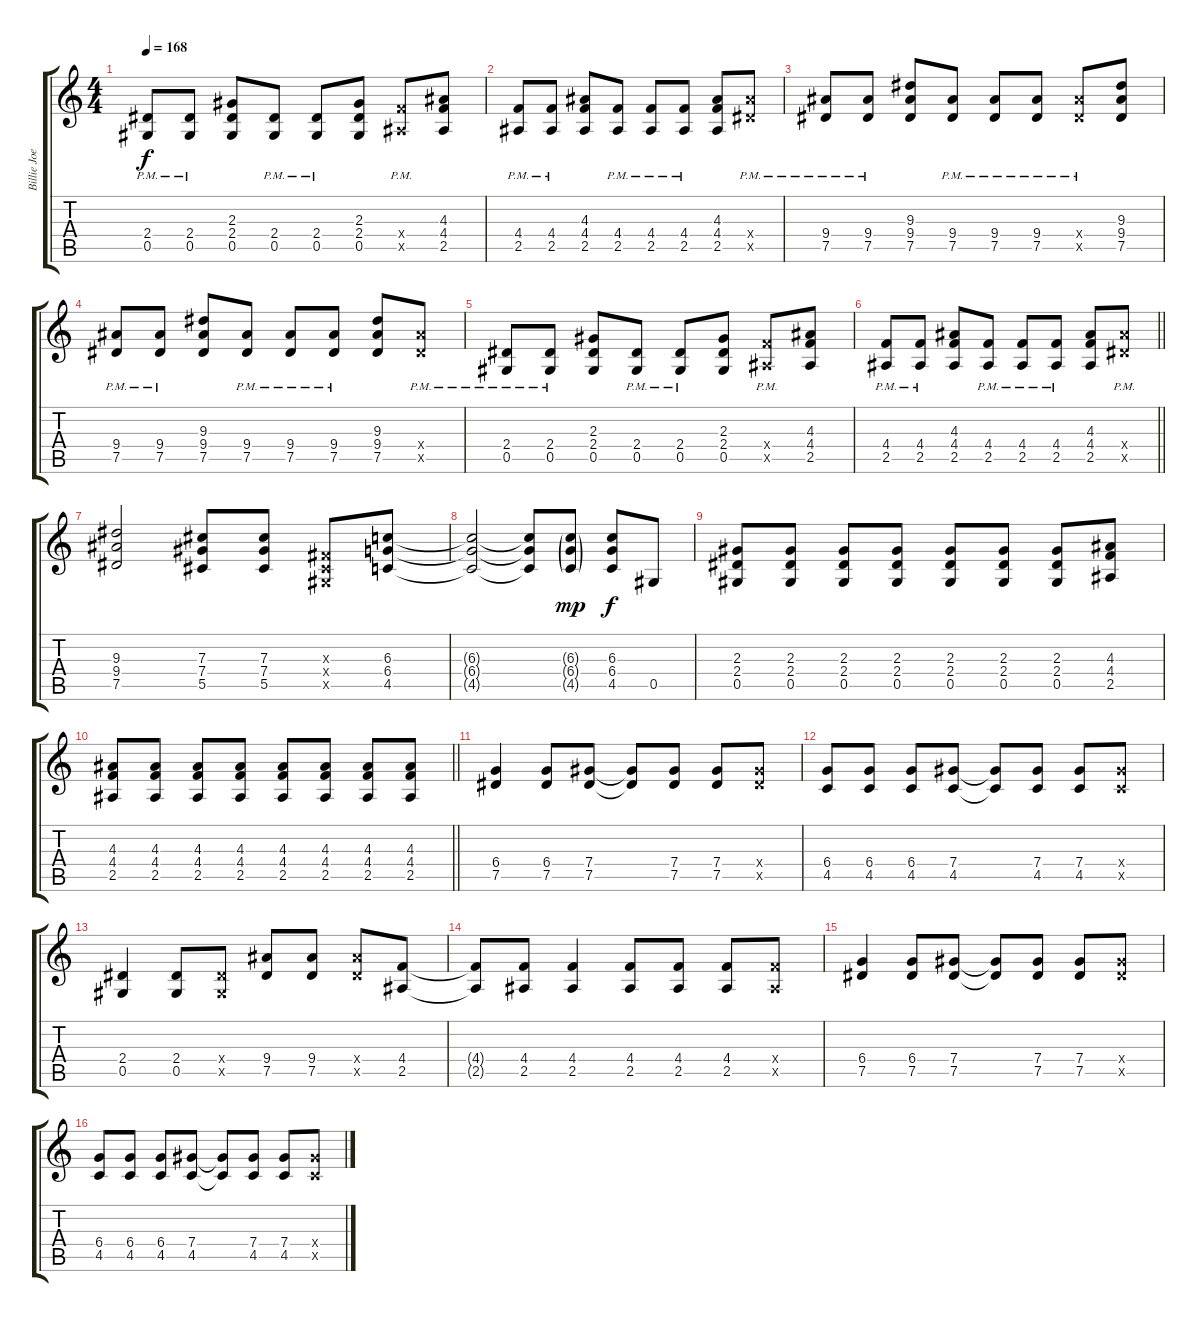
\track ("Billie Joe Armstrong - Lead Guitar" "Billie Joe") {instrument distortionguitar}
\staff {score tabs}
\tuning (Eb4 Bb3 Gb3 Db3 Ab2 Eb2) {hide}
\ts (4 4)
\tempo 168
\clef g2
\ks c
(2.4{pm} 0.5{pm}).8{dy f} (2.4{pm} 0.5{pm}).8 (2.3 2.4 0.5).8 (2.4{pm} 0.5{pm}).8 (2.4{pm} 0.5{pm}).8 (2.3 2.4 0.5).8 (4.4{pm x} 2.5{pm x}).8 (4.3 4.4 2.5).8 |
(4.4{pm} 2.5{pm}).8 (4.4{pm} 2.5{pm}).8 (4.3 4.4 2.5).8 (4.4{pm} 2.5{pm}).8 (4.4{pm} 2.5{pm}).8 (4.4{pm} 2.5{pm}).8 (4.3 4.4 2.5).8 (9.4{pm x} 7.5{pm x}).8 |
(9.4{pm} 7.5{pm}).8 (9.4{pm} 7.5{pm}).8 (9.3 9.4 7.5).8 (9.4{pm} 7.5{pm}).8 (9.4{pm} 7.5{pm}).8 (9.4{pm} 7.5{pm}).8 (9.4{pm x} 7.5{pm x}).8 (9.3 9.4 7.5).8 |
(9.4{pm} 7.5{pm}).8 (9.4{pm} 7.5{pm}).8 (9.3 9.4 7.5).8 (9.4{pm} 7.5{pm}).8 (9.4{pm} 7.5{pm}).8 (9.4{pm} 7.5{pm}).8 (9.3 9.4 7.5).8 (9.4{pm x} 7.5{pm x}).8 |
(2.4{pm} 0.5{pm}).8 (2.4{pm} 0.5{pm}).8 (2.3 2.4 0.5).8 (2.4{pm} 0.5{pm}).8 (2.4{pm} 0.5{pm}).8 (2.3 2.4 0.5).8 (4.4{pm x} 2.5{pm x}).8 (4.3 4.4 2.5).8 |
\barLineRight lightlight
(4.4{pm} 2.5{pm}).8 (4.4{pm} 2.5{pm}).8 (4.3 4.4 2.5).8 (4.4{pm} 2.5{pm}).8 (4.4{pm} 2.5{pm}).8 (4.4{pm} 2.5{pm}).8 (4.3 4.4 2.5).8 (9.4{pm x} 7.5{pm x}).8 |
(9.3 9.4 7.5).2{volume 16} (7.3 7.4 5.5).8 (7.3 7.4 5.5).8 (0.3{x} 0.4{x} 0.5{x}).8 (6.3 6.4 4.5).8 |
(6.3{t} 6.4{t} 4.5{t}).2 (6.3{t} 6.4{t} 4.5{t}).8 (6.3{g} 6.4{g} 4.5{g}).8{dy mp} (6.3 6.4 4.5).8{dy f} 0.5.8 |
(2.3 2.4 0.5).8 (2.3 2.4 0.5).8 (2.3 2.4 0.5).8 (2.3 2.4 0.5).8 (2.3 2.4 0.5).8 (2.3 2.4 0.5).8 (2.3 2.4 0.5).8 (4.3 4.4 2.5).8 |
\barLineRight lightlight
(4.3 4.4 2.5).8 (4.3 4.4 2.5).8 (4.3 4.4 2.5).8 (4.3 4.4 2.5).8 (4.3 4.4 2.5).8 (4.3 4.4 2.5).8 (4.3 4.4 2.5).8 (4.3 4.4 2.5).8 |
(6.4 7.5).4 (6.4 7.5).8 (7.4 7.5).8 (7.4{t} 7.5{t}).8 (7.4 7.5).8 (7.4 7.5).8 (7.4{x} 7.5{x}).8 |
(6.4 4.5).8 (6.4 4.5).8 (6.4 4.5).8 (7.4 4.5).8 (7.4{t} 4.5{t}).8 (7.4 4.5).8 (7.4 4.5).8 (7.4{x} 4.5{x}).8 |
(2.4 0.5).4 (2.4 0.5).8 (2.4{x} 0.5{x}).8 (9.4 7.5).8 (9.4 7.5).8 (9.4{x} 7.5{x}).8 (4.4 2.5).8 |
(4.4{t} 2.5{t}).8 (4.4 2.5).8 (4.4 2.5).4 (4.4 2.5).8 (4.4 2.5).8 (4.4 2.5).8 (4.4{x} 2.5{x}).8 |
(6.4 7.5).4 (6.4 7.5).8 (7.4 7.5).8 (7.4{t} 7.5{t}).8 (7.4 7.5).8 (7.4 7.5).8 (7.4{x} 7.5{x}).8 |
(6.4 4.5).8 (6.4 4.5).8 (6.4 4.5).8 (7.4 4.5).8 (7.4{t} 4.5{t}).8 (7.4 4.5).8 (7.4 4.5).8 (7.4{x} 4.5{x}).8
